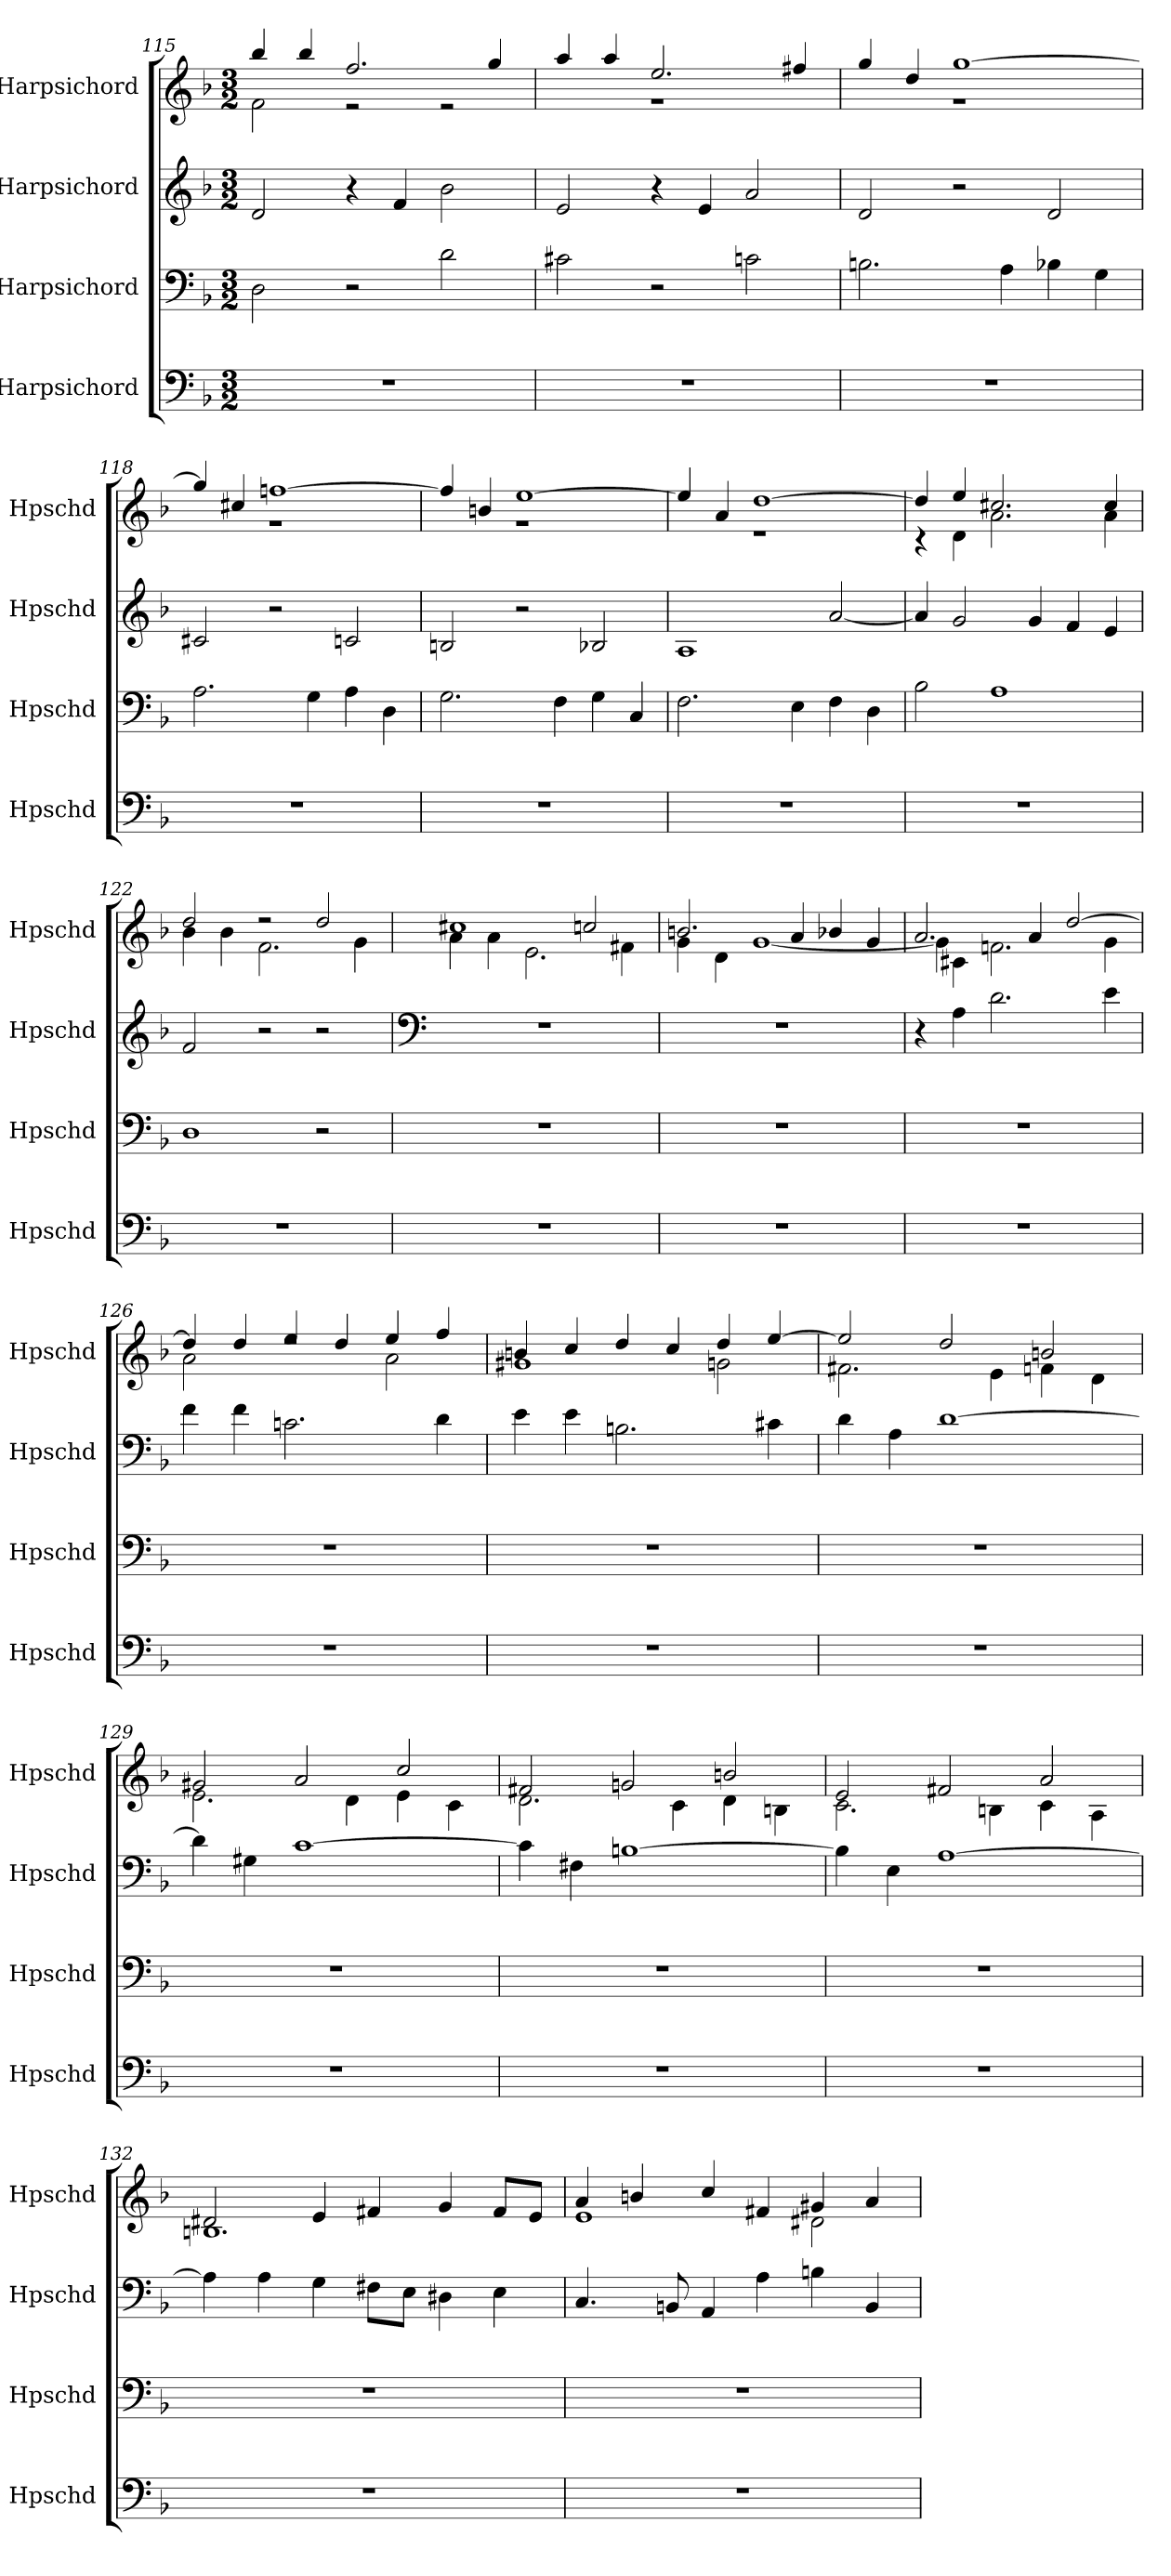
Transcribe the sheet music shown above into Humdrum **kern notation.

**kern	**kern	**kern	**kern
*part4	*part3	*part2	*part1
*staff4	*staff3	*staff2	*staff1
*I"Harpsichord	*I"Harpsichord	*I"Harpsichord	*I"Harpsichord
*I'Hpschd	*I'Hpschd	*I'Hpschd	*I'Hpschd
*clefF4	*clefF4	*clefG2	*clefG2
*k[b-]	*k[b-]	*k[b-]	*k[b-]
*M3/2	*M3/2	*M3/2	*M3/2
=115	=115	=115	=115
*	*	*	*^
1.r	2D\	2d/	4bb-/	2f\
.	.	.	4bb-/	.
.	2r	4r	2.ff/	2r
.	.	4f/	.	.
.	2d\	2b-\	.	2r
.	.	.	4gg/	.
!!LO:LB:g=z	!!
=116	=116	=116	=116	=116
1.r	2c#X\	2e/	4aa/	2ryy
.	.	.	4aa/	.
.	2r	4r	2.ee/	1r
.	.	4e/	.	.
.	2cn\	2a/	.	.
.	.	.	4ff#X/	.
=117	=117	=117	=117	=117
1.r	2.Bn\	2d/	4gg/	2ryy
.	.	.	4dd/	.
.	.	2r	[1gg	1r
.	4A\	.	.	.
.	4B-X\	2d/	.	.
.	4G\	.	.	.
=118	=118	=118	=118	=118
1.r	2.A\	2c#X/	4gg/]	2ryy
.	.	.	4cc#X/	.
.	.	2r	[1ffn	1r
.	4G\	.	.	.
.	4A\	2cn/	.	.
.	4D\	.	.	.
=119	=119	=119	=119	=119
1.r	2.G\	2Bn/	4ff/]	2ryy
.	.	.	4bn/	.
.	.	2r	[1ee	1r
.	4F\	.	.	.
.	4G\	2B-X/	.	.
.	4C/	.	.	.
=120	=120	=120	=120	=120
1.r	2.F\	1A	4ee/]	2ryy
.	.	.	4a/	.
.	.	.	[1dd	1r
.	4E\	.	.	.
.	4F\	[2a/	.	.
.	4D\	.	.	.
=121	=121	=121	=121	=121
1.r	2B-\	4a/]	4dd/]	4r
.	.	2g/	4ee/	4d\
.	1A	.	2.cc#X/	2.a\
.	.	4g/	.	.
.	.	4f/	.	.
.	.	4e/	4cc#/	4a\
=122	=122	=122	=122	=122
1.r	1D	2f/	2dd/	4b-\
.	.	.	.	4b-\
.	.	2r	2r	2.f\
.	2r	2r	2dd/	.
.	.	.	.	4g\
!!LO:PB:g=z	!!
=123	=123	=123	=123	=123
*	*	*clefF4	*	*
1.r	1.r	1.r	1cc#X	4a\
.	.	.	.	4a\
.	.	.	.	2.e\
.	.	.	2ccn/	.
.	.	.	.	4f#X\
=124	=124	=124	=124	=124
1.r	1.r	1.r	2.bn/	4g\
.	.	.	.	4d\
.	.	.	.	[1g
.	.	.	4a/	.
.	.	.	4b-X/	.
.	.	.	4g/	.
=125	=125	=125	=125	=125
1.r	1.r	4r	2.a/	4g\]
.	.	4A\	.	4c#X\
.	.	2.d\	.	2.fn\
.	.	.	4a/	.
.	.	.	[2dd/	.
.	.	4e\	.	4g\
=126	=126	=126	=126	=126
1.r	1.r	4f\	4dd/]	2a\
.	.	4f\	4dd/	.
.	.	2.cn\	4ee/	2rdd
.	.	.	4dd/	.
.	.	.	4ee/	2a\
.	.	4d\	4ff/	.
=127	=127	=127	=127	=127
1.r	1.r	4e\	4bn/	1g#X
.	.	4e\	4cc/	.
.	.	2.Bn\	4dd/	.
.	.	.	4cc/	.
.	.	.	4dd/	2gn\
.	.	4c#X\	[4ee/	.
=128	=128	=128	=128	=128
1.r	1.r	4d\	2ee/]	2.f#X\
.	.	4A\	.	.
.	.	[1d	2dd/	.
.	.	.	.	4e\
.	.	.	2bn/	4fn\
.	.	.	.	4d\
!!LO:LB:g=z	!!
=129	=129	=129	=129	=129
1.r	1.r	4d\]	2g#X/	2.e\
.	.	4G#X\	.	.
.	.	[1c	2a/	.
.	.	.	.	4d\
.	.	.	2cc/	4e\
.	.	.	.	4c\
=130	=130	=130	=130	=130
1.r	1.r	4c\]	2f#X/	2.d\
.	.	4F#X\	.	.
.	.	[1Bn	2gn/	.
.	.	.	.	4c\
.	.	.	2bn/	4d\
.	.	.	.	4Bn\
=131	=131	=131	=131	=131
1.r	1.r	4B\]	2e/	2.c\
.	.	4E\	.	.
.	.	[1A	2f#X/	.
.	.	.	.	4Bn\
.	.	.	2a/	4c\
.	.	.	.	4A\
=132	=132	=132	=132	=132
1.r	1.r	4A\]	2d#X/	1.Bn
.	.	4A\	.	.
.	.	4G\	4e/	.
.	.	8F#X\L	4f#X/	.
.	.	8E\J	.	.
.	.	4D#X\	4g/	.
.	.	4E\	8f#/L	.
.	.	.	8e/J	.
=133	=133	=133	=133	=133
1.r	1.r	4.C/	4a/	1e
.	.	.	4bn/	.
.	.	8BBn/	.	.
.	.	4AA/	4cc/	.
.	.	4A\	4f#X/	.
.	.	4Bn\	4g#X/	2d#X\
.	.	4BB/	4a/	.
*	*	*	*v	*v
=	=	=	=
*-	*-	*-	*-
